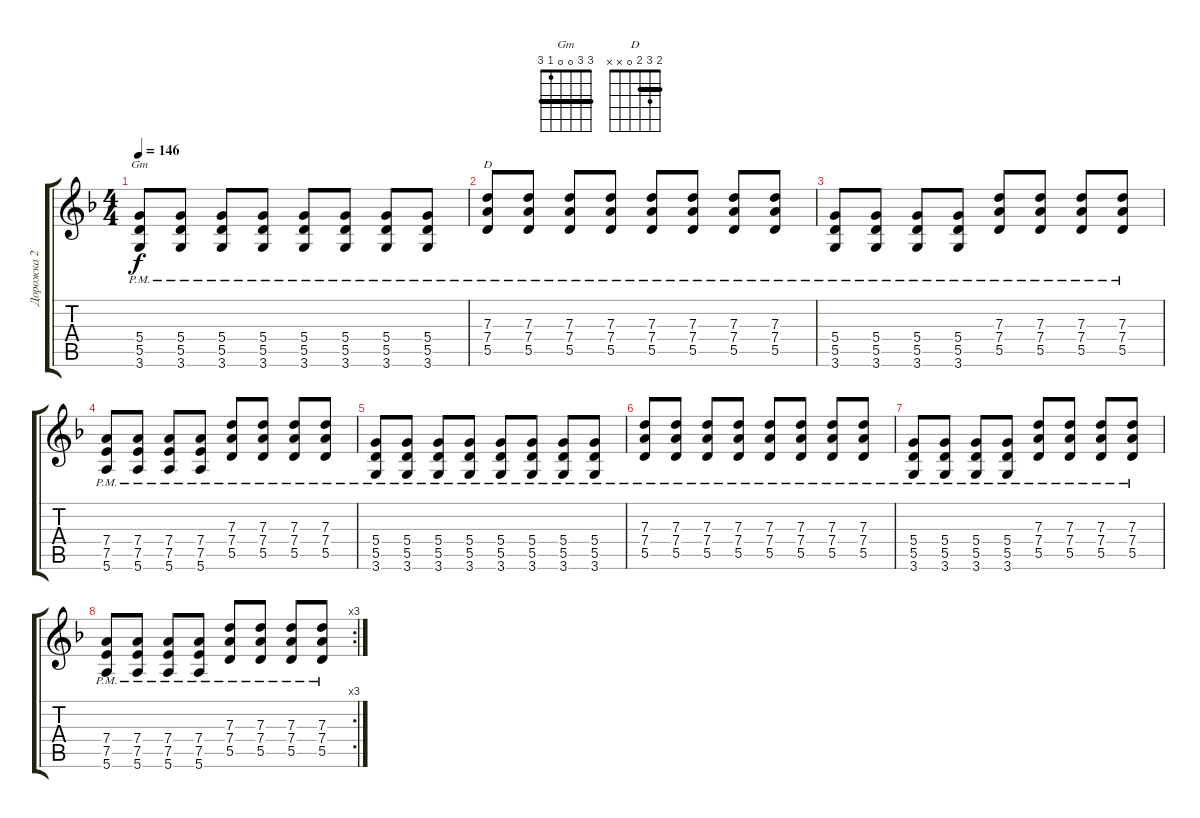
\track ("Дорожка 2" "Дорожка 2") {instrument overdrivenguitar}
\staff {score tabs}
\tuning (E4 B3 G3 D3 A2 E2) {hide}
\chord ("Gm" 3 3 0 0 1 3) {barre 3}
\chord ("D" 2 3 2 0 x x) {barre 2}
\ts (4 4)
\tempo 146
\clef g2
\ks f
(5.4{pm} 5.5{pm} 3.6{pm}).8{ch "Gm" dy f} (5.4{pm} 5.5{pm} 3.6{pm}).8 (5.4{pm} 5.5{pm} 3.6{pm}).8 (5.4{pm} 5.5{pm} 3.6{pm}).8 (5.4{pm} 5.5{pm} 3.6{pm}).8 (5.4{pm} 5.5{pm} 3.6{pm}).8 (5.4{pm} 5.5{pm} 3.6{pm}).8 (5.4{pm} 5.5{pm} 3.6{pm}).8 |
(7.3{pm} 7.4{pm} 5.5{pm}).8{ch "D"} (7.3{pm} 7.4{pm} 5.5{pm}).8 (7.3{pm} 7.4{pm} 5.5{pm}).8 (7.3{pm} 7.4{pm} 5.5{pm}).8 (7.3{pm} 7.4{pm} 5.5{pm}).8 (7.3{pm} 7.4{pm} 5.5{pm}).8 (7.3{pm} 7.4{pm} 5.5{pm}).8 (7.3{pm} 7.4{pm} 5.5{pm}).8 |
(5.4{pm} 5.5{pm} 3.6{pm}).8 (5.4{pm} 5.5{pm} 3.6{pm}).8 (5.4{pm} 5.5{pm} 3.6{pm}).8 (5.4{pm} 5.5{pm} 3.6{pm}).8 (7.3{pm} 7.4{pm} 5.5{pm}).8 (7.3{pm} 7.4{pm} 5.5{pm}).8 (7.3{pm} 7.4{pm} 5.5{pm}).8 (7.3{pm} 7.4{pm} 5.5{pm}).8 |
(7.4{pm} 7.5{pm} 5.6{pm}).8 (7.4{pm} 7.5{pm} 5.6{pm}).8 (7.4{pm} 7.5{pm} 5.6{pm}).8 (7.4{pm} 7.5{pm} 5.6{pm}).8 (7.3{pm} 7.4{pm} 5.5{pm}).8 (7.3{pm} 7.4{pm} 5.5{pm}).8 (7.3{pm} 7.4{pm} 5.5{pm}).8 (7.3{pm} 7.4{pm} 5.5{pm}).8 |
(5.4{pm} 5.5{pm} 3.6{pm}).8 (5.4{pm} 5.5{pm} 3.6{pm}).8 (5.4{pm} 5.5{pm} 3.6{pm}).8 (5.4{pm} 5.5{pm} 3.6{pm}).8 (5.4{pm} 5.5{pm} 3.6{pm}).8 (5.4{pm} 5.5{pm} 3.6{pm}).8 (5.4{pm} 5.5{pm} 3.6{pm}).8 (5.4{pm} 5.5{pm} 3.6{pm}).8 |
(7.3{pm} 7.4{pm} 5.5{pm}).8 (7.3{pm} 7.4{pm} 5.5{pm}).8 (7.3{pm} 7.4{pm} 5.5{pm}).8 (7.3{pm} 7.4{pm} 5.5{pm}).8 (7.3{pm} 7.4{pm} 5.5{pm}).8 (7.3{pm} 7.4{pm} 5.5{pm}).8 (7.3{pm} 7.4{pm} 5.5{pm}).8 (7.3{pm} 7.4{pm} 5.5{pm}).8 |
(5.4{pm} 5.5{pm} 3.6{pm}).8 (5.4{pm} 5.5{pm} 3.6{pm}).8 (5.4{pm} 5.5{pm} 3.6{pm}).8 (5.4{pm} 5.5{pm} 3.6{pm}).8 (7.3{pm} 7.4{pm} 5.5{pm}).8 (7.3{pm} 7.4{pm} 5.5{pm}).8 (7.3{pm} 7.4{pm} 5.5{pm}).8 (7.3{pm} 7.4{pm} 5.5{pm}).8 |
\rc 3
(7.4{pm} 7.5{pm} 5.6{pm}).8 (7.4{pm} 7.5{pm} 5.6{pm}).8 (7.4{pm} 7.5{pm} 5.6{pm}).8 (7.4{pm} 7.5{pm} 5.6{pm}).8 (7.3{pm} 7.4{pm} 5.5{pm}).8 (7.3{pm} 7.4{pm} 5.5{pm}).8 (7.3{pm} 7.4{pm} 5.5{pm}).8 (7.3{pm} 7.4{pm} 5.5{pm}).8
